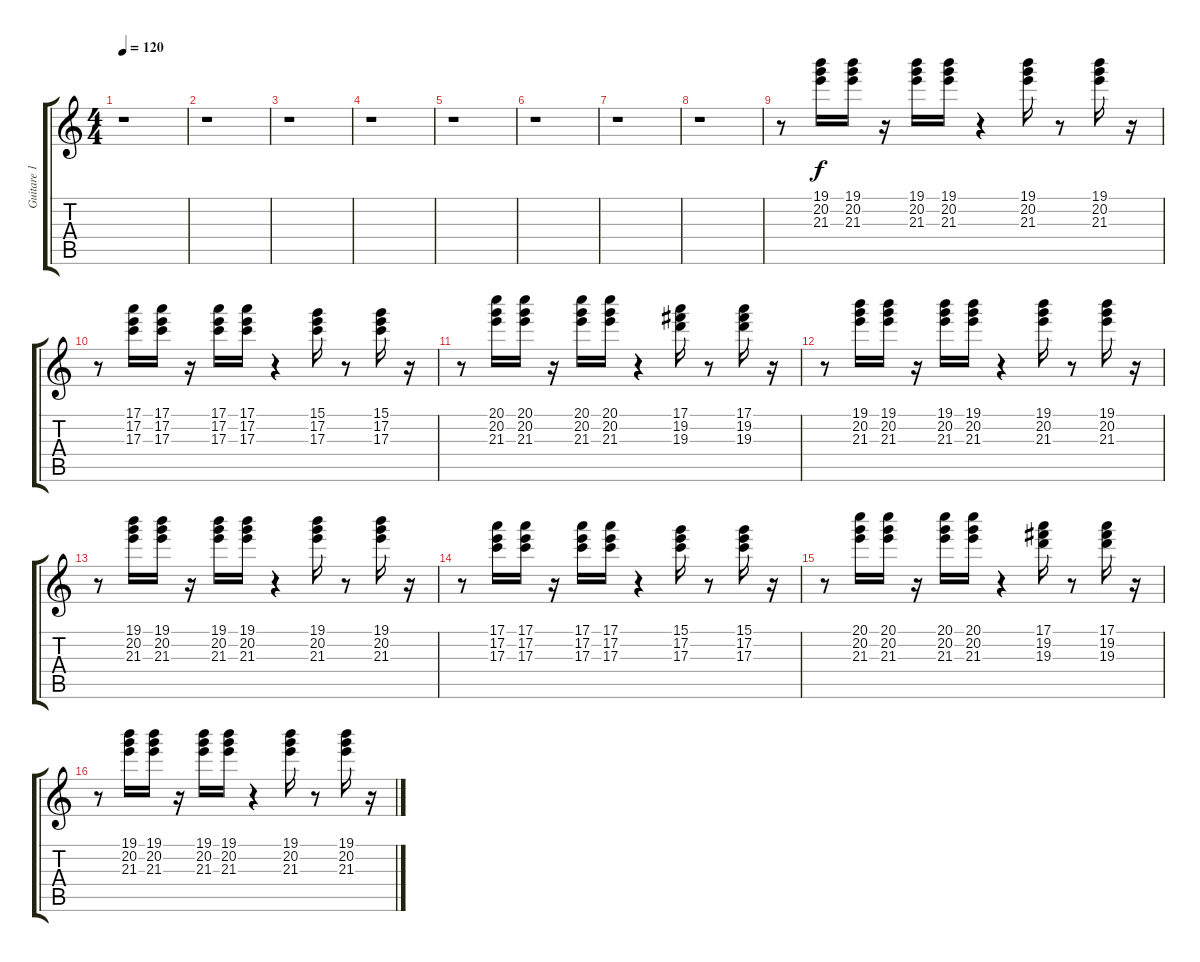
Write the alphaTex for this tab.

\track ("Guitare 1" "Guitare 1") {instrument electricguitarclean}
\staff {score tabs}
\tuning (E4 B3 G3 D3 A2 E2) {hide}
\ts (4 4)
\tempo 120
\clef g2
\ks c
r.1{dy f} |
r.1 |
r.1 |
r.1 |
r.1 |
r.1 |
r.1 |
r.1 |
r.8 (19.1 20.2 21.3).16 (19.1 20.2 21.3).16 r.16 (19.1 20.2 21.3).16 (19.1 20.2 21.3).16 r.4 (19.1 20.2 21.3).16 r.8 (19.1 20.2 21.3).16 r.16 |
r.8 (17.1 17.2 17.3).16 (17.1 17.2 17.3).16 r.16 (17.1 17.2 17.3).16 (17.1 17.2 17.3).16 r.4 (15.1 17.2 17.3).16 r.8 (15.1 17.2 17.3).16 r.16 |
r.8 (20.1 20.2 21.3).16 (20.1 20.2 21.3).16 r.16 (20.1 20.2 21.3).16 (20.1 20.2 21.3).16 r.4 (17.1 19.2 19.3).16 r.8 (17.1 19.2 19.3).16 r.16 |
r.8 (19.1 20.2 21.3).16 (19.1 20.2 21.3).16 r.16 (19.1 20.2 21.3).16 (19.1 20.2 21.3).16 r.4 (19.1 20.2 21.3).16 r.8 (19.1 20.2 21.3).16 r.16 |
r.8 (19.1 20.2 21.3).16 (19.1 20.2 21.3).16 r.16 (19.1 20.2 21.3).16 (19.1 20.2 21.3).16 r.4 (19.1 20.2 21.3).16 r.8 (19.1 20.2 21.3).16 r.16 |
r.8 (17.1 17.2 17.3).16 (17.1 17.2 17.3).16 r.16 (17.1 17.2 17.3).16 (17.1 17.2 17.3).16 r.4 (15.1 17.2 17.3).16 r.8 (15.1 17.2 17.3).16 r.16 |
r.8 (20.1 20.2 21.3).16 (20.1 20.2 21.3).16 r.16 (20.1 20.2 21.3).16 (20.1 20.2 21.3).16 r.4 (17.1 19.2 19.3).16 r.8 (17.1 19.2 19.3).16 r.16 |
r.8 (19.1 20.2 21.3).16 (19.1 20.2 21.3).16 r.16 (19.1 20.2 21.3).16 (19.1 20.2 21.3).16 r.4 (19.1 20.2 21.3).16 r.8 (19.1 20.2 21.3).16 r.16
